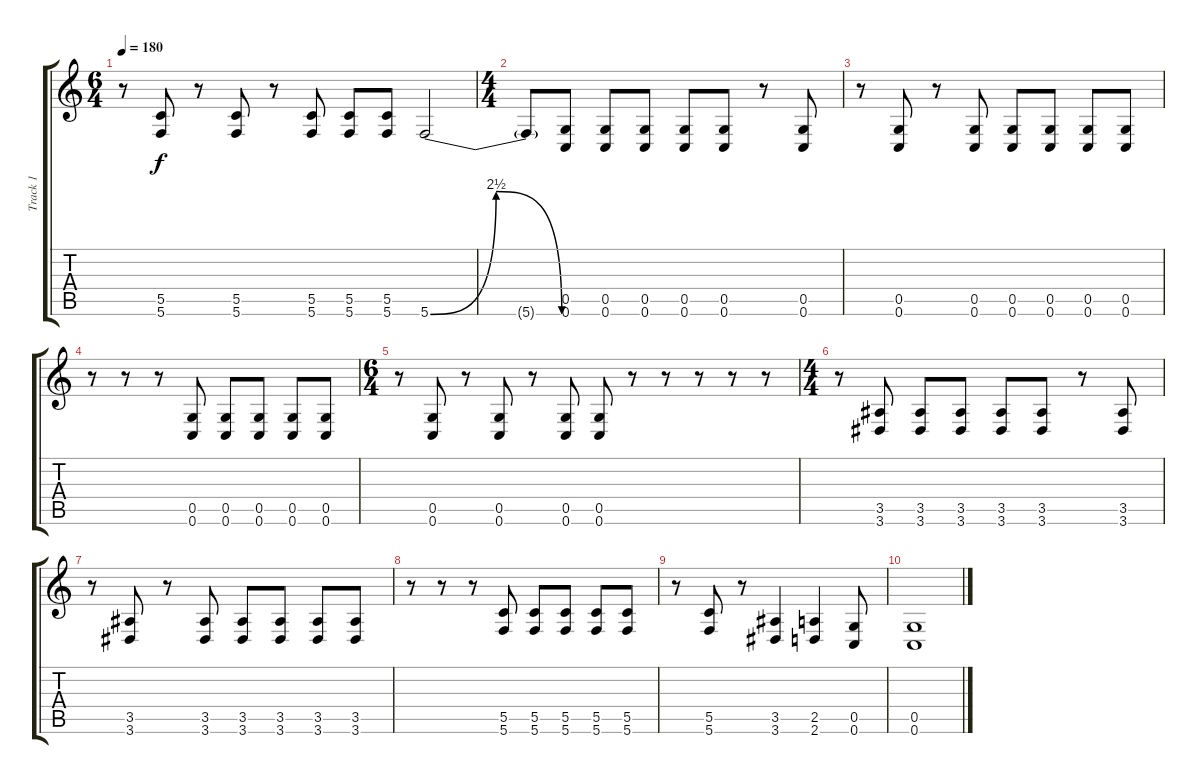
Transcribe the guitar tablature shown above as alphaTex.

\track ("Track 1" "Track 1") {instrument distortionguitar}
\staff {score tabs}
\tuning (D4 A3 F3 C3 G2 C2) {hide}
\ts (6 4)
\tempo 180
\clef g2
\ks c
r.8{dy f} (5.5 5.6).8 r.8 (5.5 5.6).8 r.8 (5.5 5.6).8 (5.5 5.6).8 (5.5 5.6).8 5.6{be (bendrelease 0 0 5 10 5 10 60 0)}.2 |
\ts (4 4)
5.6{t}.8 (0.5 0.6).8 (0.5 0.6).8 (0.5 0.6).8 (0.5 0.6).8 (0.5 0.6).8 r.8 (0.5 0.6).8 |
r.8 (0.5 0.6).8 r.8 (0.5 0.6).8 (0.5 0.6).8 (0.5 0.6).8 (0.5 0.6).8 (0.5 0.6).8 |
r.8 r.8 r.8 (0.5 0.6).8 (0.5 0.6).8 (0.5 0.6).8 (0.5 0.6).8 (0.5 0.6).8 |
\ts (6 4)
r.8 (0.5 0.6).8 r.8 (0.5 0.6).8 r.8 (0.5 0.6).8 (0.5 0.6).8 r.8 r.8 r.8 r.8 r.8 |
\ts (4 4)
r.8 (3.5 3.6).8 (3.5 3.6).8 (3.5 3.6).8 (3.5 3.6).8 (3.5 3.6).8 r.8 (3.5 3.6).8 |
r.8 (3.5 3.6).8 r.8 (3.5 3.6).8 (3.5 3.6).8 (3.5 3.6).8 (3.5 3.6).8 (3.5 3.6).8 |
r.8 r.8 r.8 (5.5 5.6).8 (5.5 5.6).8 (5.5 5.6).8 (5.5 5.6).8 (5.5 5.6).8 |
r.8 (5.5 5.6).8 r.8 (3.5 3.6).4 (2.5 2.6).4 (0.5 0.6).8 |
(0.5 0.6).1
